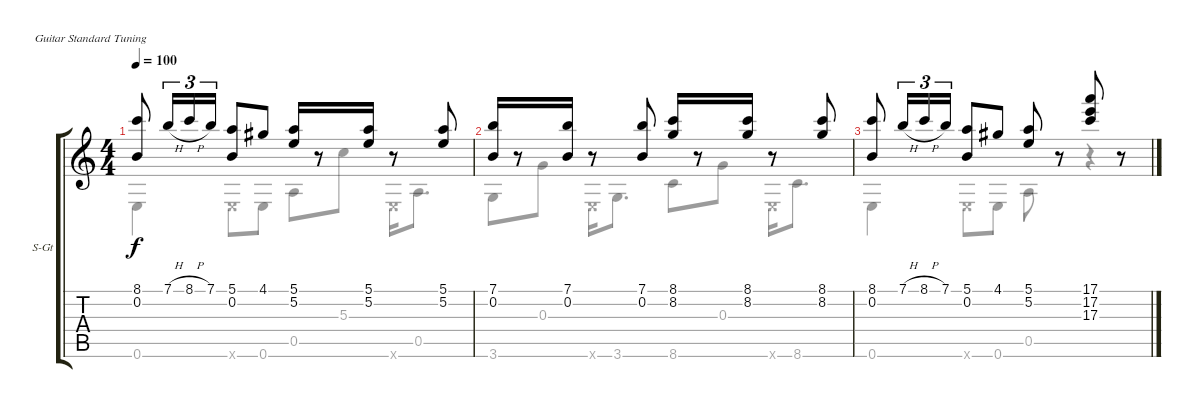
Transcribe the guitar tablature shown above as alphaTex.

\defaultSystemsLayout 4
\bracketExtendMode groupsimilarinstruments
\firstSystemTrackNameOrientation horizontal
\otherSystemsTrackNameOrientation horizontal
\track ("Steel Guitar" "S-Gt") {instrument acousticguitarsteel}
\staff {score tabs}
\tuning (E4 B3 G3 D3 A2 E2)
\voice
\ts (4 4)
\tempo 100
\clef g2
\scale
0.473108
\ks c
(0.2 8.1).8{dy f} 7.1{h}.16{tu (3 2)} 8.1{h}.16{tu (3 2)} 7.1.16{tu (3 2)} (5.1 0.2).8 4.1.8 (5.1 5.2).16 r.8 (5.1 5.2).16 r.8 (5.1 5.2).8 |
\scale
0.531331 (0.2 7.1).16 r.8 (0.2 7.1).16 r.8 (0.2 7.1).8 (8.2 8.1).16 r.8 (8.2 8.1).16 r.8 (8.2 8.1).8 |
(0.2 8.1).8 7.1{h}.16{tu (3 2)} 8.1{h}.16{tu (3 2)} 7.1.16{tu (3 2)} (5.1 0.2).8 4.1.8 (5.1 5.2).8 r.8 (17.2 17.1 17.3).8 r.8
\voice
\clef g2
\ottava regular
\simile none
\scale
0.473108
\ks c
0.6.4{dy f} 0.6{x}.8 0.6.8 0.5.8 5.3.8 0.6{x}.16 0.5.8{d} |
\scale
0.531331 3.6.8 0.3.8 0.6{x}.16 3.6.8{d} 8.6.8 0.3.8 0.6{x}.16 8.6.8{d} |
0.6.4 0.6{x}.8 0.6.8 0.5.8 r.8 r.4
